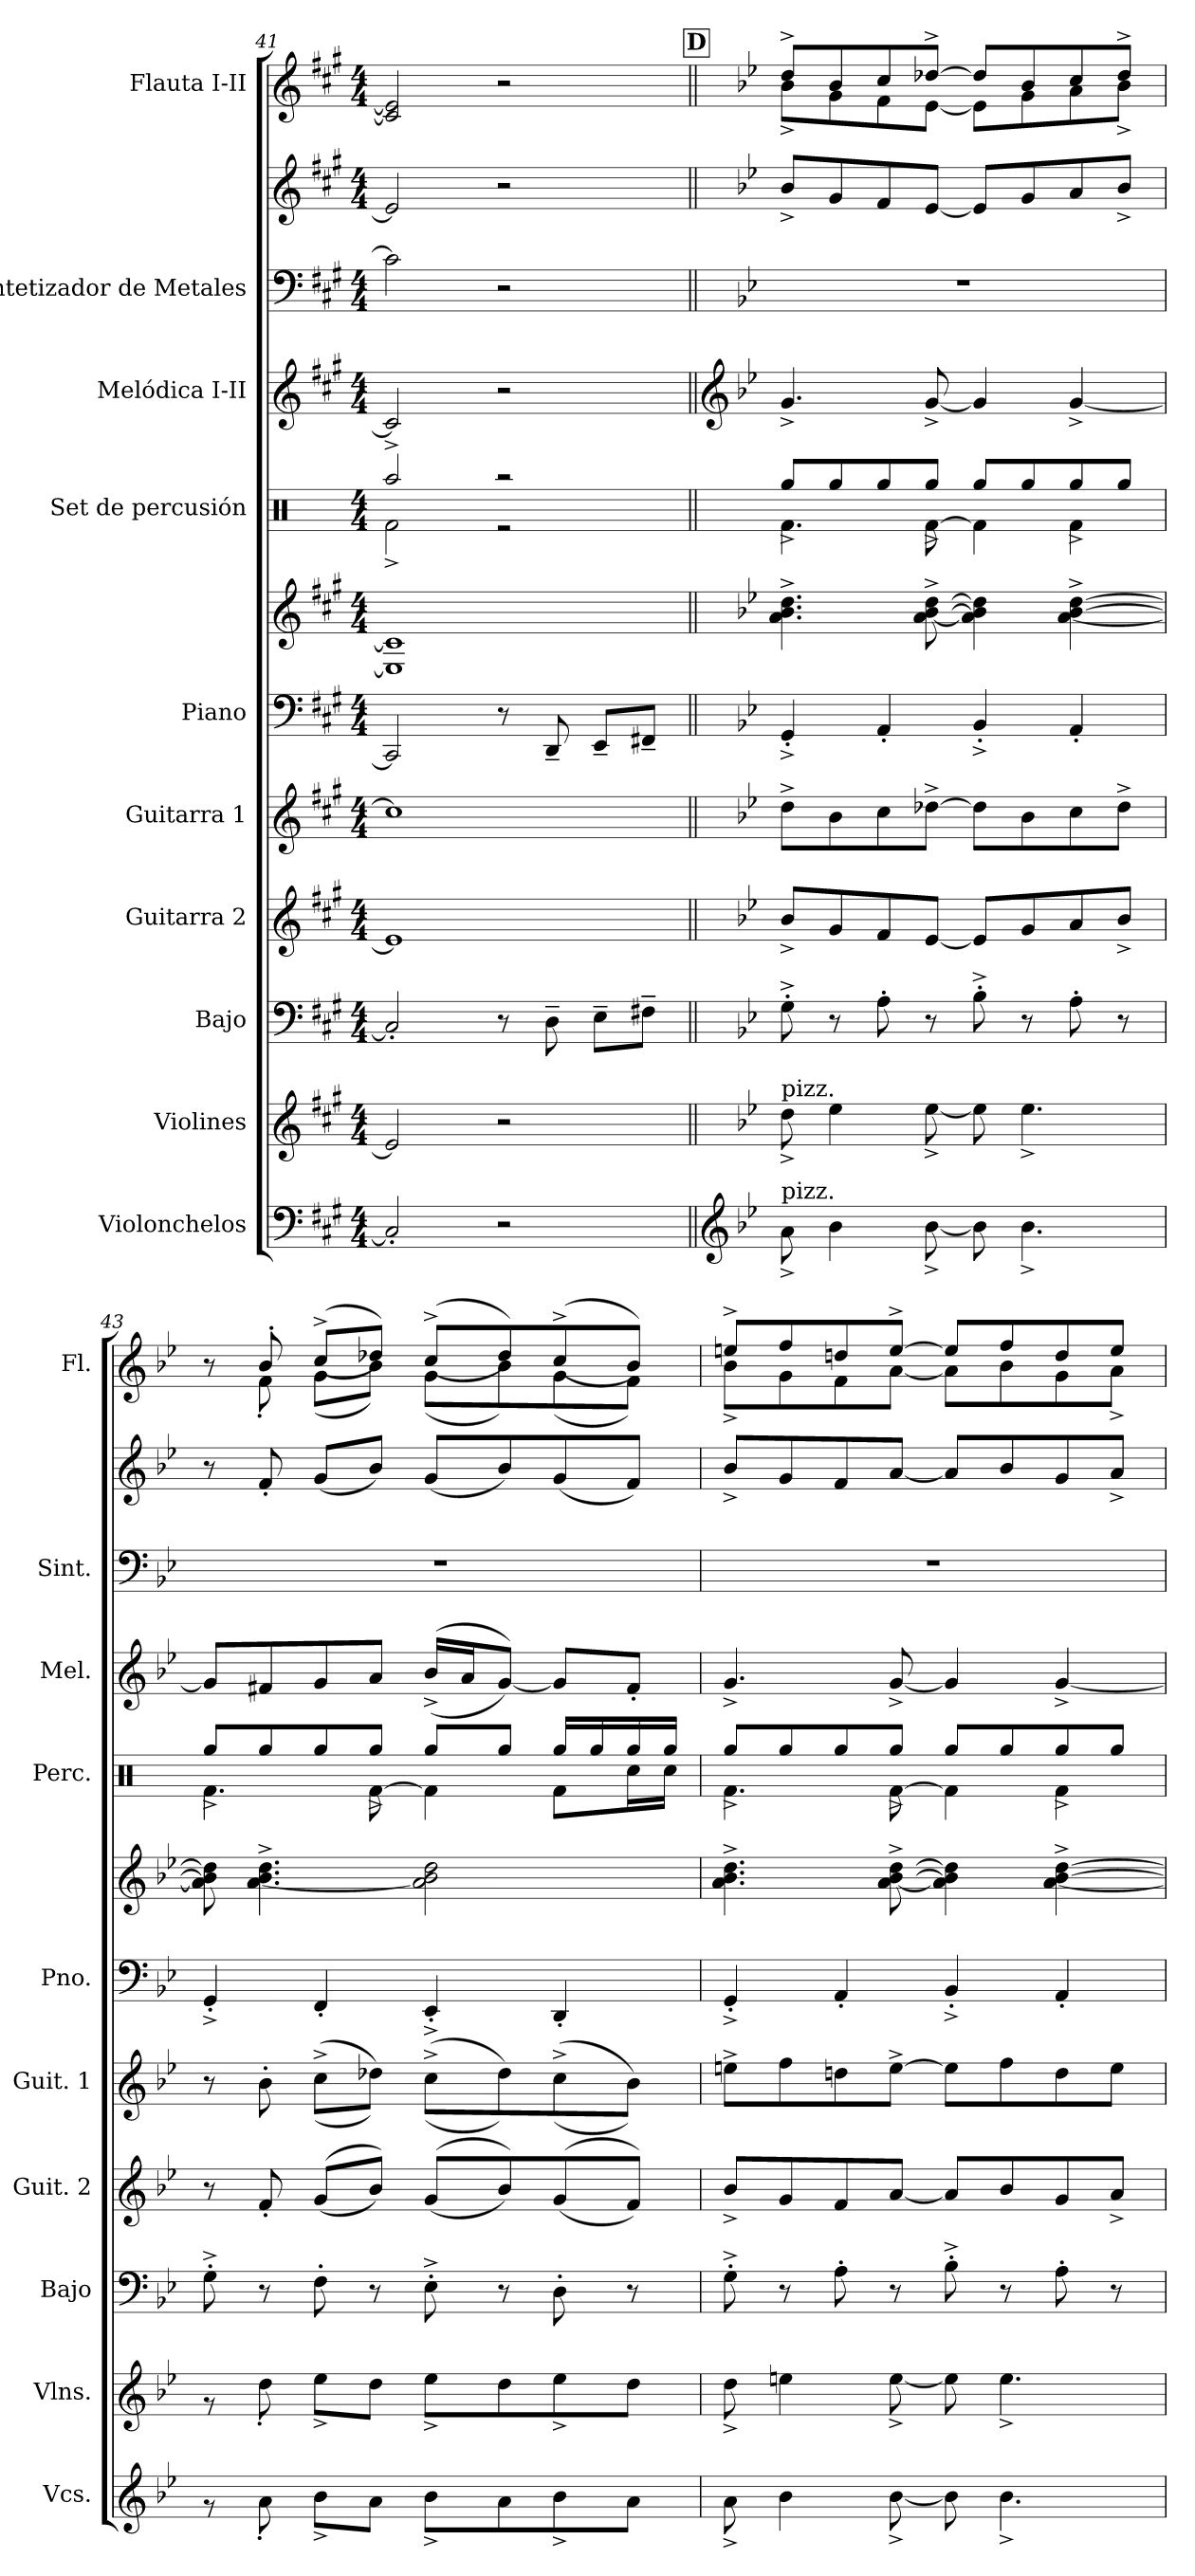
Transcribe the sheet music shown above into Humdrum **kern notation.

**kern	**kern	**kern	**kern	**kern	**kern	**kern	**kern	**kern	**kern	**kern	**kern
*part10	*part9	*part8	*part7	*part6	*part5	*part5	*part4	*part3	*part2	*part2	*part1
*staff12	*staff11	*staff10	*staff9	*staff8	*staff7	*staff6	*staff5	*staff4	*staff3	*staff2	*staff1
*I"Violonchelos	*I"Violines	*I"Bajo	*I"Guitarra 2	*I"Guitarra 1	*I"Piano	*	*I"Set de percusión	*I"Melódica I-II	*I"Sintetizador de Metales	*	*I"Flauta I-II
*I'Vcs.	*I'Vlns.	*I'Bajo	*I'Guit. 2	*I'Guit. 1	*I'Pno.	*	*I'Perc.	*I'Mel.	*I'Sint.	*	*I'Fl.
*clefF4	*clefG2	*clefF4	*clefG2	*clefG2	*clefF4	*clefG2	*clefX	*clefG2	*clefF4	*clefG2	*clefG2
*	*	*ITrd7c12	*ITrd7c12	*ITrd7c12	*	*	*	*	*	*	*
*k[f#c#g#]	*k[f#c#g#]	*k[f#c#g#]	*k[f#c#g#]	*k[f#c#g#]	*k[f#c#g#]	*k[f#c#g#]	*k[]	*k[f#c#g#]	*k[f#c#g#]	*k[f#c#g#]	*k[f#c#g#]
*A:	*A:	*	*	*	*A:	*A:	*	*A:	*A:	*A:	*A:
*M4/4	*M4/4	*M4/4	*M4/4	*M4/4	*M4/4	*M4/4	*M4/4	*M4/4	*M4/4	*M4/4	*M4/4
=41	=41	=41	=41	=41	=41	=41	=41	=41	=41	=41	=41
*	*	*	*	*	*	*	*^	*	*	*	*
2C#'/]	2e#/]	2CC#'/]	1E#]	1c#]	2CC#/]	1E#] 1c#]	2Raa^/	2Rf^\	2c#/]	2c#\]	2e#/]	2c#/] 2e#/]
2r	2r	8r	.	.	8r	.	2r	2r	2r	2r	2r	2r
.	.	8DD~\	.	.	8DD~/	.	.	.	.	.	.	.
.	.	8EE~\L	.	.	8EE~/L	.	.	.	.	.	.	.
.	.	8FF#X~\J	.	.	8FF#X~/J	.	.	.	.	.	.	.
!!LO:REH:place=s1:a:B:fs=21.4259:t=D
=42||	=42||	=42||	=42||	=42||	=42||	=42||	=42||	=42||	=42||	=42||	=42||	=42||
*clefG2	*	*	*	*	*	*	*	*	*clefG2	*	*	*
*k[b-e-]	*k[b-e-]	*k[b-e-]	*k[b-e-]	*k[b-e-]	*k[b-e-]	*k[b-e-]	*	*	*k[b-e-]	*k[b-e-]	*k[b-e-]	*k[b-e-]
*B-:	*B-:	*	*	*	*B-:	*B-:	*	*	*B-:	*B-:	*B-:	*B-:
*^	*^	*	*	*	*	*	*	*	*	*	*	*^
!	!	!LO:TX:a:t=pizz.	!	!	!	!	!	!	!	!	!	!	!	!	!
!LO:TX:a:t=pizz.	!	!	!	!	!	!	!	!	!	!	!	!	!	!	!
1ryy	8a^\	1ryy	8dd^\	8GG'^\	8B-^/L	8d^\L	4GG'^/	4.a\^ 4.b-\^ 4.dd\^	4.Rf\	8Rgg^/L	4.g^/	1r	8b-^/L	8dd^/L	8b-^\L
.	4b-\	.	4ee-\	8r	8G/	8B-\	.	.	.	8Rgg/	.	.	8g/	8b-/	8g\
.	.	.	.	8AA'\	8F/	8c\	4AA'/	.	.	8Rgg/	.	.	8f/	8cc/	8f\
.	[8b-^\	.	[8ee-^\	8r	[8E-/J	[8d-X^\J	.	[8a\^ [8b-\^ [8dd\^	[8Rf\	8Rgg^/J	[8g^/	.	[8e-/J	[8dd-X^/J	[8e-\J
.	8b-\]	.	8ee-\]	8BB-'^\	8E-/L]	8d-\L]	4BB-'^/	4a\] 4b-\] 4dd\]	4Rf\]	8Rgg/L	4g/]	.	8e-/L]	8dd-/L]	8e-\L]
.	4.b-^\	.	4.ee-^\	8r	8G/	8B-\	.	.	.	8Rgg/	.	.	8g/	8b-/	8g\
.	.	.	.	8AA'\	8A/	8c\	4AA'/	[4a\^ [4b-\^ [4dd\^	4Rf\	8Rgg^/	[4g^/	.	8a/	8cc/	8a\
.	.	.	.	8r	8B-^/J	8d-^\J	.	.	.	8Rgg/J	.	.	8b-^/J	8dd-^/J	8b-^\J
=43	=43	=43	=43	=43	=43	=43	=43	=43	=43	=43	=43	=43	=43	=43	=43
1ryy	8r	1ryy	8r	8GG'^\	8r	8r	4GG'^/	8a\] 8b-\] 8dd\]	4.Rf\	8Rgg^/L	8g/L]	1r	8r	8r	8ryy
.	8a'\	.	8dd'\	8r	8F'/	8B-'\	.	[4.a\^ 4.b-\^ 4.dd\^	.	8Rgg/	8f#X/	.	8f'/	8b-'/	8f'\
.	8b-^\L	.	8ee-^\L	8FF'\	((8G/L	((8c^\L	4FF'/	.	.	8Rgg/	8g/	.	(8g/L	((8cc^/L	(8g\L
.	8a\J	.	8dd\J	8r	8B-/J))	8d-X\J))	.	.	[8Rf\	8Rgg^/J	8a/J	.	8b-/J)	8dd-X/J))	8b-\J)
.	8b-^\L	.	8ee-^\L	8EE-'^\	((8G/L	((8c^\L	4EE-'^/	2a\] 2b-\ 2dd\	4Rf\]	8Rgg/L	((16b-^/LL	.	(8g/L	((8cc^/L	(8g\L
.	.	.	.	.	.	.	.	.	.	.	16a/J	.	.	.	.
.	8a\	.	8dd\	8r	8B-/))	8d-\))	.	.	.	8Rgg/J	[8g/J))	.	8b-/)	8dd-/))	8b-\)
.	8b-^\	.	8ee-^\	8DD'\	((8G/	((8c^\	4DD'/	.	8Rf\L	16Rgg/LL	8g/L]	.	(8g/	((8cc^/	(8g\
.	.	.	.	.	.	.	.	.	.	16Rgg/	.	.	.	.	.
.	8a\J	.	8dd\J	8r	8F/J))	8B-\J))	.	.	16Rcc\L	16Rgg/	8f#'/J	.	8f/J)	8b-/J))	8f\J)
.	.	.	.	.	.	.	.	.	16Rcc\JJ	16Rgg/JJ	.	.	.	.	.
!!LO:PB:g=z	!!
=44	=44	=44	=44	=44	=44	=44	=44	=44	=44	=44	=44	=44	=44	=44	=44
1ryy	8a^\	1ryy	8dd^\	8GG'^\	8B-^/L	8en^\L	4GG'^/	4.a\^ 4.b-\^ 4.dd\^	4.Rf\	8Rgg^/L	4.g^/	1r	8b-^/L	8een^/L	8b-^\L
.	4b-\	.	4een\	8r	8G/	8f\	.	.	.	8Rgg/	.	.	8g/	8ff/	8g\
.	.	.	.	8AA'\	8F/	8dn\	4AA'/	.	.	8Rgg/	.	.	8f/	8ddn/	8f\
.	[8b-^\	.	[8ee^\	8r	[8A/J	[8e^\J	.	[8a\^ [8b-\^ [8dd\^	[8Rf\	8Rgg^/J	[8g^/	.	[8a/J	[8ee^/J	[8a\J
.	8b-\]	.	8ee\]	8BB-'^\	8A/L]	8e\L]	4BB-'^/	4a\] 4b-\] 4dd\]	4Rf\]	8Rgg/L	4g/]	.	8a/L]	8ee/L]	8a\L]
.	4.b-^\	.	4.ee^\	8r	8B-/	8f\	.	.	.	8Rgg/	.	.	8b-/	8ff/	8b-\
.	.	.	.	8AA'\	8G/	8d\	4AA'/	[4a\^ [4b-\^ [4dd\^	4Rf\	8Rgg^/	[4g^/	.	8g/	8dd/	8g\
.	.	.	.	8r	8A^/J	8e\J	.	.	.	8Rgg/J	.	.	8a^/J	8ee/J	8a^\J
*v	*v	*	*	*	*	*	*	*	*v	*v	*	*	*	*v	*v
*	*v	*v	*	*	*	*	*	*	*	*	*	*
=	=	=	=	=	=	=	=	=	=	=	=
*-	*-	*-	*-	*-	*-	*-	*-	*-	*-	*-	*-
